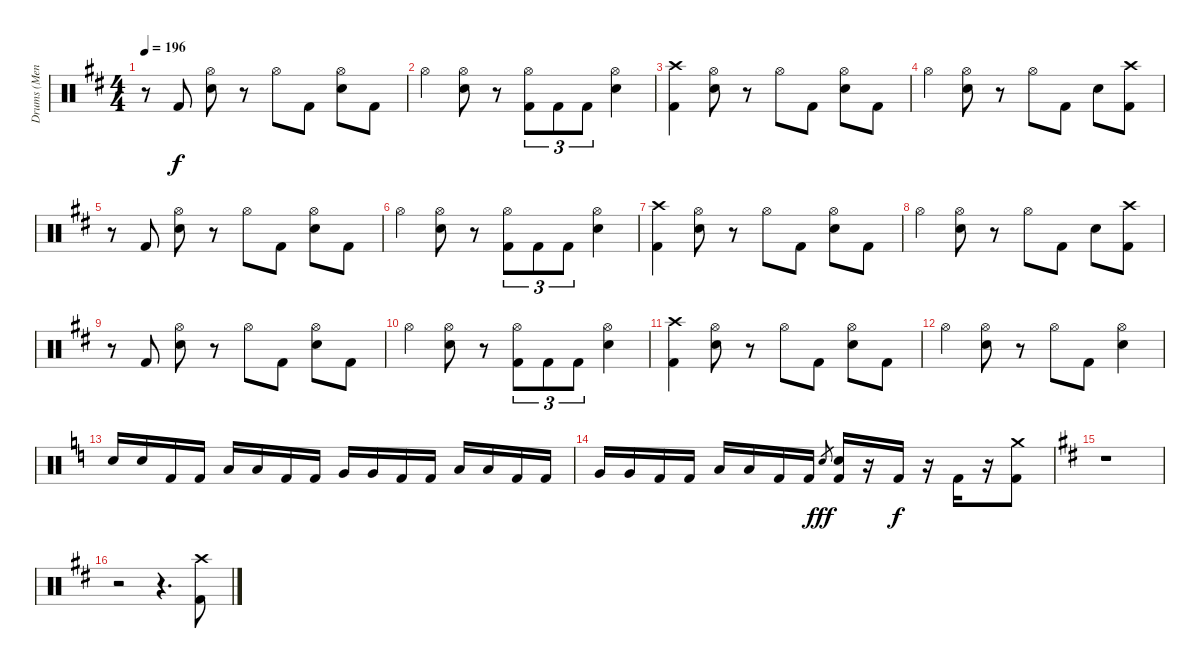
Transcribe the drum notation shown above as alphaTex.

\track ("Drums (Menza)" "Drums (Men") {instrument percussion}
\staff {score}
\articulation defaults
\ts (4 4)
\tempo 196
\clef neutral
\ks d
r.8{dy f} "Kick (hit) 2".8 ("Hi-Hat (open)" "Snare (hit) 2").8 r.8 "Hi-Hat (open)".8 "Kick (hit) 2".8 ("Hi-Hat (open)" "Snare (hit) 2").8 "Kick (hit) 2".8 |
"Hi-Hat (open)".4 ("Hi-Hat (open)" "Snare (hit) 2").8 r.8 ("Hi-Hat (open)" "Kick (hit) 2").8{tu (3 2)} "Kick (hit) 2".8{tu (3 2)} "Kick (hit) 2".8{tu (3 2)} ("Hi-Hat (open)" "Snare (hit) 2").4 |
("Crash high (hit)" "Kick (hit) 2").4 ("Hi-Hat (open)" "Snare (hit) 2").8 r.8 "Hi-Hat (open)".8 "Kick (hit) 2".8 ("Hi-Hat (open)" "Snare (hit) 2").8 "Kick (hit) 2".8 |
"Hi-Hat (open)".4 ("Hi-Hat (open)" "Snare (hit) 2").8 r.8 "Hi-Hat (open)".8 "Kick (hit) 2".8 "Snare (hit) 2".8 ("Crash high (hit)" "Kick (hit) 2").8 |
r.8 "Kick (hit) 2".8 ("Hi-Hat (open)" "Snare (hit) 2").8 r.8 "Hi-Hat (open)".8 "Kick (hit) 2".8 ("Hi-Hat (open)" "Snare (hit) 2").8 "Kick (hit) 2".8 |
"Hi-Hat (open)".4 ("Hi-Hat (open)" "Snare (hit) 2").8 r.8 ("Hi-Hat (open)" "Kick (hit) 2").8{tu (3 2)} "Kick (hit) 2".8{tu (3 2)} "Kick (hit) 2".8{tu (3 2)} ("Hi-Hat (open)" "Snare (hit) 2").4 |
("Crash high (hit)" "Kick (hit) 2").4 ("Hi-Hat (open)" "Snare (hit) 2").8 r.8 "Hi-Hat (open)".8 "Kick (hit) 2".8 ("Hi-Hat (open)" "Snare (hit) 2").8 "Kick (hit) 2".8 |
"Hi-Hat (open)".4 ("Hi-Hat (open)" "Snare (hit) 2").8 r.8 "Hi-Hat (open)".8 "Kick (hit) 2".8 "Snare (hit) 2".8 ("Crash high (hit)" "Kick (hit) 2").8 |
r.8 "Kick (hit) 2".8 ("Hi-Hat (open)" "Snare (hit) 2").8 r.8 "Hi-Hat (open)".8 "Kick (hit) 2".8 ("Hi-Hat (open)" "Snare (hit) 2").8 "Kick (hit) 2".8 |
"Hi-Hat (open)".4 ("Hi-Hat (open)" "Snare (hit) 2").8 r.8 ("Hi-Hat (open)" "Kick (hit) 2").8{tu (3 2)} "Kick (hit) 2".8{tu (3 2)} "Kick (hit) 2".8{tu (3 2)} ("Hi-Hat (open)" "Snare (hit) 2").4 |
("Crash high (hit)" "Kick (hit) 2").4 ("Hi-Hat (open)" "Snare (hit) 2").8 r.8 "Hi-Hat (open)".8 "Kick (hit) 2".8 ("Hi-Hat (open)" "Snare (hit) 2").8 "Kick (hit) 2".8 |
"Hi-Hat (open)".4 ("Hi-Hat (open)" "Snare (hit) 2").8 r.8 "Hi-Hat (open)".8 "Kick (hit) 2".8 ("Hi-Hat (open)" "Snare (hit) 2").4 |
\ks c "Snare (hit) 2".16 "Snare (hit) 2".16 "Kick (hit) 2".16 "Kick (hit) 2".16 "Low Tom (hit)".16 "Low Tom (hit)".16 "Kick (hit) 2".16 "Kick (hit) 2".16 "Very Low Tom (hit)".16 "Very Low Tom (hit)".16 "Kick (hit) 2".16 "Kick (hit) 2".16 "Low Floor Tom (hit)".16 "Low Floor Tom (hit)".16 "Kick (hit) 2".16 "Kick (hit) 2".16
|
"Very Low Tom (hit)".16 "Very Low Tom (hit)".16 "Kick (hit) 2".16 "Kick (hit) 2".16 "Low Floor Tom (hit)".16 "Low Floor Tom (hit)".16 "Kick (hit) 2".16 "Kick (hit) 2".16 "Snare (hit) 2".8{gr dy fff} ("Snare (hit) 2" "Kick (hit) 2").16 r.16 "Kick (hit) 2".16{dy f} r.16 "Kick (hit) 2".16 r.16 ("Crash medium (hit)" "Kick (hit) 2").8 |
\ks d
r.1 |
r.2 r.4{d} ("Crash high (hit)" "Kick (hit) 2").8
